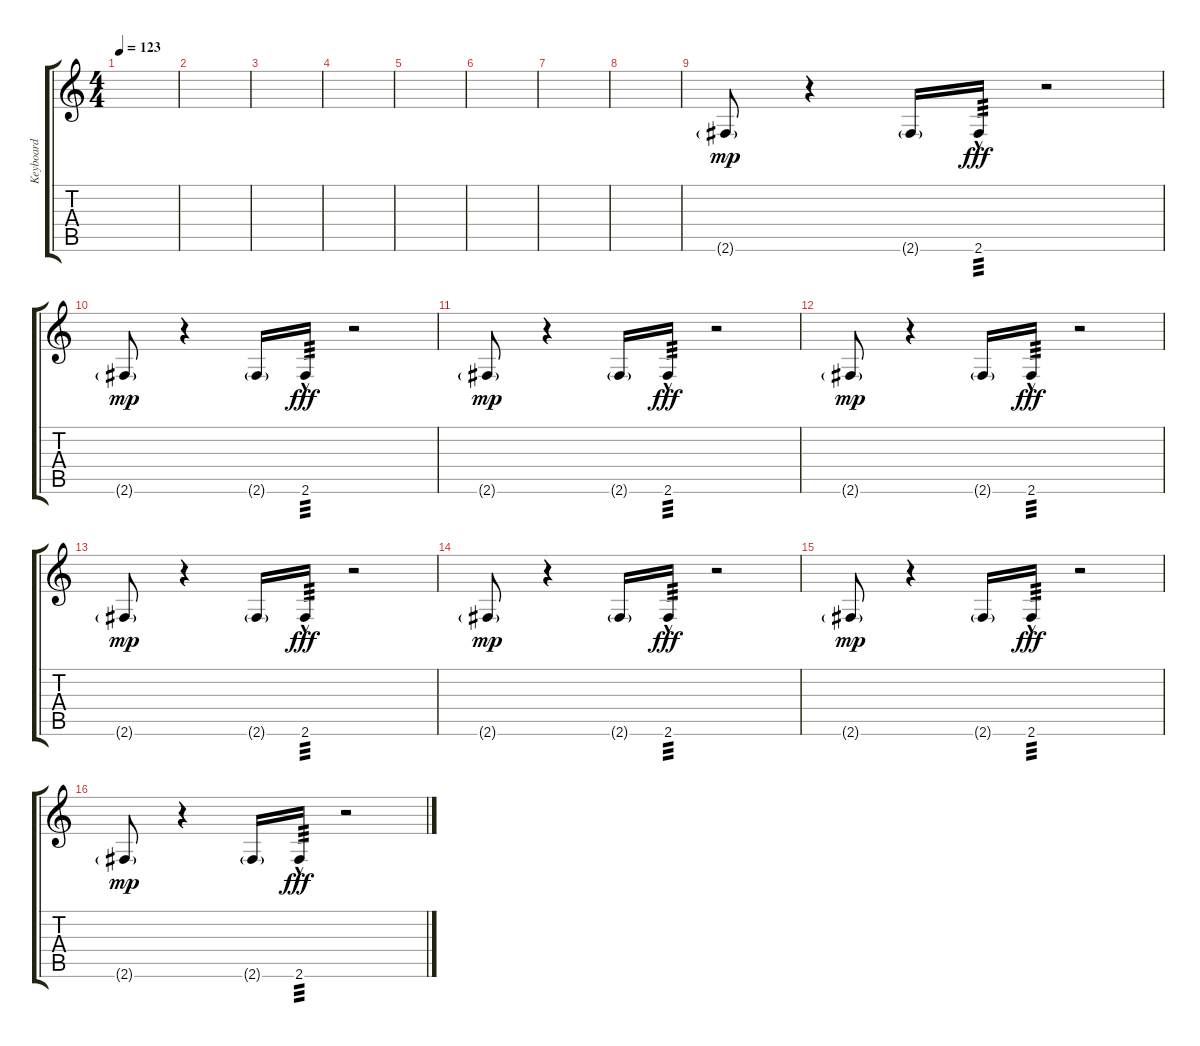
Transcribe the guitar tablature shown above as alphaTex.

\track ("Keyboard" "Keyboard") {instrument synthbass1}
\staff {score tabs}
\tuning (E4 B3 G3 D3 A2 E2) {hide}
\ts (4 4)
\tempo 123
\clef g2
\ks c
|
|
|
|
|
|
|
|
2.6{g}.8{dy mp volume 12} r.4 2.6{g}.16 2.6{hac}.16{tp 3 dy fff} r.2 |
2.6{g}.8{dy mp} r.4 2.6{g}.16{beam Up} 2.6{hac}.16{tp 3 dy fff beam Up} r.2 |
2.6{g}.8{dy mp} r.4 2.6{g}.16 2.6{hac}.16{tp 3 dy fff} r.2 |
2.6{g}.8{dy mp} r.4 2.6{g}.16 2.6{hac}.16{tp 3 dy fff} r.2 |
2.6{g}.8{dy mp} r.4 2.6{g}.16 2.6{hac}.16{tp 3 dy fff} r.2 |
2.6{g}.8{dy mp} r.4 2.6{g}.16 2.6{hac}.16{tp 3 dy fff} r.2 |
2.6{g}.8{dy mp} r.4 2.6{g}.16 2.6{hac}.16{tp 3 dy fff} r.2 |
2.6{g}.8{dy mp} r.4 2.6{g}.16 2.6{hac}.16{tp 3 dy fff} r.2
